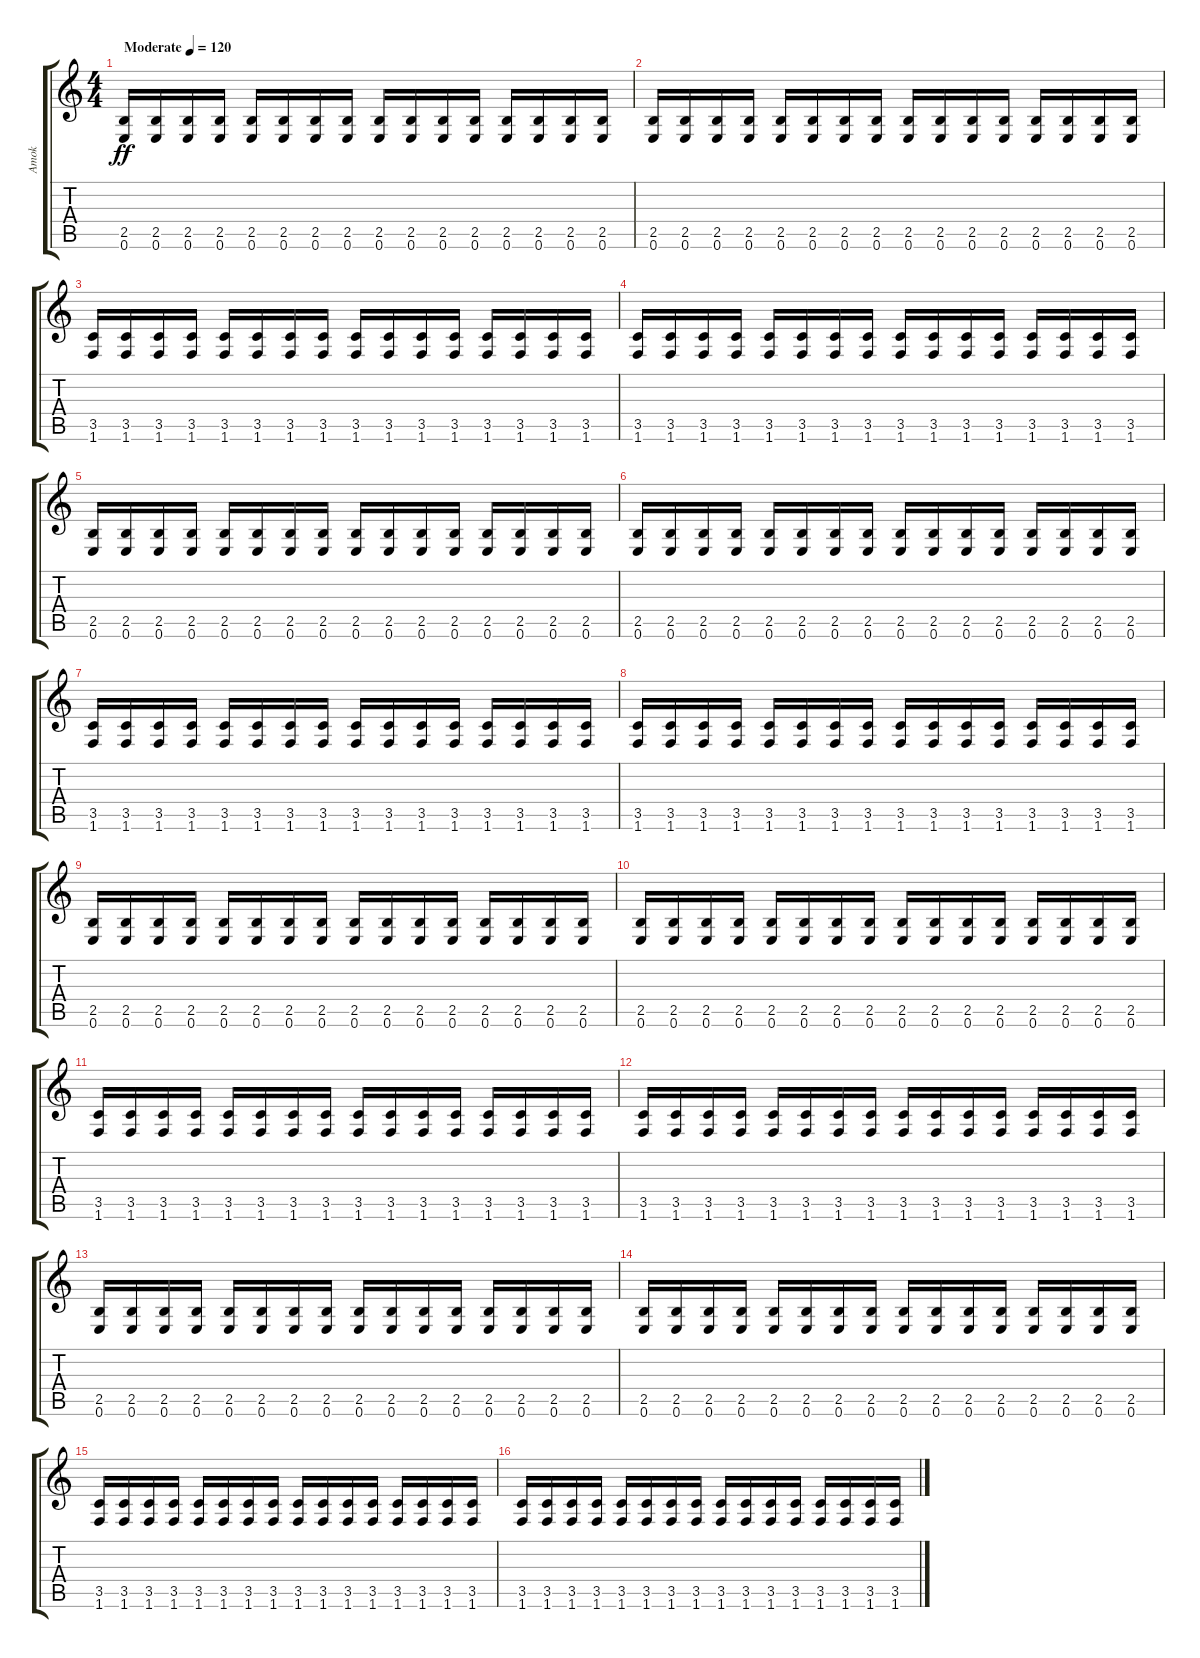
\track ("Amok" "Amok") {instrument distortionguitar}
\staff {score tabs}
\tuning (E4 B3 G3 D3 A2 E2) {hide}
\ts (4 4)
\tempo (120 "Moderate")
\tempo 155
\tempo (120 "Moderate")
\clef g2
\ks c
(2.5 0.6).16{dy ff instrument distortionguitar} (2.5 0.6).16 (2.5 0.6).16 (2.5 0.6).16 (2.5 0.6).16 (2.5 0.6).16 (2.5 0.6).16 (2.5 0.6).16 (2.5 0.6).16 (2.5 0.6).16 (2.5 0.6).16 (2.5 0.6).16 (2.5 0.6).16 (2.5 0.6).16 (2.5 0.6).16 (2.5 0.6).16 |
(2.5 0.6).16 (2.5 0.6).16 (2.5 0.6).16 (2.5 0.6).16 (2.5 0.6).16 (2.5 0.6).16 (2.5 0.6).16 (2.5 0.6).16 (2.5 0.6).16 (2.5 0.6).16 (2.5 0.6).16 (2.5 0.6).16 (2.5 0.6).16 (2.5 0.6).16 (2.5 0.6).16 (2.5 0.6).16 |
(3.5 1.6).16 (3.5 1.6).16 (3.5 1.6).16 (3.5 1.6).16 (3.5 1.6).16 (3.5 1.6).16 (3.5 1.6).16 (3.5 1.6).16 (3.5 1.6).16 (3.5 1.6).16 (3.5 1.6).16 (3.5 1.6).16 (3.5 1.6).16 (3.5 1.6).16 (3.5 1.6).16 (3.5 1.6).16 |
(3.5 1.6).16 (3.5 1.6).16 (3.5 1.6).16 (3.5 1.6).16 (3.5 1.6).16 (3.5 1.6).16 (3.5 1.6).16 (3.5 1.6).16 (3.5 1.6).16 (3.5 1.6).16 (3.5 1.6).16 (3.5 1.6).16 (3.5 1.6).16 (3.5 1.6).16 (3.5 1.6).16 (3.5 1.6).16 |
(2.5 0.6).16 (2.5 0.6).16 (2.5 0.6).16 (2.5 0.6).16 (2.5 0.6).16 (2.5 0.6).16 (2.5 0.6).16 (2.5 0.6).16 (2.5 0.6).16 (2.5 0.6).16 (2.5 0.6).16 (2.5 0.6).16 (2.5 0.6).16 (2.5 0.6).16 (2.5 0.6).16 (2.5 0.6).16 |
(2.5 0.6).16 (2.5 0.6).16 (2.5 0.6).16 (2.5 0.6).16 (2.5 0.6).16 (2.5 0.6).16 (2.5 0.6).16 (2.5 0.6).16 (2.5 0.6).16 (2.5 0.6).16 (2.5 0.6).16 (2.5 0.6).16 (2.5 0.6).16 (2.5 0.6).16 (2.5 0.6).16 (2.5 0.6).16 |
(3.5 1.6).16 (3.5 1.6).16 (3.5 1.6).16 (3.5 1.6).16 (3.5 1.6).16 (3.5 1.6).16 (3.5 1.6).16 (3.5 1.6).16 (3.5 1.6).16 (3.5 1.6).16 (3.5 1.6).16 (3.5 1.6).16 (3.5 1.6).16 (3.5 1.6).16 (3.5 1.6).16 (3.5 1.6).16 |
(3.5 1.6).16 (3.5 1.6).16 (3.5 1.6).16 (3.5 1.6).16 (3.5 1.6).16 (3.5 1.6).16 (3.5 1.6).16 (3.5 1.6).16 (3.5 1.6).16 (3.5 1.6).16 (3.5 1.6).16 (3.5 1.6).16 (3.5 1.6).16 (3.5 1.6).16 (3.5 1.6).16 (3.5 1.6).16 |
(2.5 0.6).16 (2.5 0.6).16 (2.5 0.6).16 (2.5 0.6).16 (2.5 0.6).16 (2.5 0.6).16 (2.5 0.6).16 (2.5 0.6).16 (2.5 0.6).16 (2.5 0.6).16 (2.5 0.6).16 (2.5 0.6).16 (2.5 0.6).16 (2.5 0.6).16 (2.5 0.6).16 (2.5 0.6).16 |
(2.5 0.6).16 (2.5 0.6).16 (2.5 0.6).16 (2.5 0.6).16 (2.5 0.6).16 (2.5 0.6).16 (2.5 0.6).16 (2.5 0.6).16 (2.5 0.6).16 (2.5 0.6).16 (2.5 0.6).16 (2.5 0.6).16 (2.5 0.6).16 (2.5 0.6).16 (2.5 0.6).16 (2.5 0.6).16 |
(3.5 1.6).16 (3.5 1.6).16 (3.5 1.6).16 (3.5 1.6).16 (3.5 1.6).16 (3.5 1.6).16 (3.5 1.6).16 (3.5 1.6).16 (3.5 1.6).16 (3.5 1.6).16 (3.5 1.6).16 (3.5 1.6).16 (3.5 1.6).16 (3.5 1.6).16 (3.5 1.6).16 (3.5 1.6).16 |
(3.5 1.6).16 (3.5 1.6).16 (3.5 1.6).16 (3.5 1.6).16 (3.5 1.6).16 (3.5 1.6).16 (3.5 1.6).16 (3.5 1.6).16 (3.5 1.6).16 (3.5 1.6).16 (3.5 1.6).16 (3.5 1.6).16 (3.5 1.6).16 (3.5 1.6).16 (3.5 1.6).16 (3.5 1.6).16 |
(2.5 0.6).16 (2.5 0.6).16 (2.5 0.6).16 (2.5 0.6).16 (2.5 0.6).16 (2.5 0.6).16 (2.5 0.6).16 (2.5 0.6).16 (2.5 0.6).16 (2.5 0.6).16 (2.5 0.6).16 (2.5 0.6).16 (2.5 0.6).16 (2.5 0.6).16 (2.5 0.6).16 (2.5 0.6).16 |
(2.5 0.6).16 (2.5 0.6).16 (2.5 0.6).16 (2.5 0.6).16 (2.5 0.6).16 (2.5 0.6).16 (2.5 0.6).16 (2.5 0.6).16 (2.5 0.6).16 (2.5 0.6).16 (2.5 0.6).16 (2.5 0.6).16 (2.5 0.6).16 (2.5 0.6).16 (2.5 0.6).16 (2.5 0.6).16 |
(3.5 1.6).16 (3.5 1.6).16 (3.5 1.6).16 (3.5 1.6).16 (3.5 1.6).16 (3.5 1.6).16 (3.5 1.6).16 (3.5 1.6).16 (3.5 1.6).16 (3.5 1.6).16 (3.5 1.6).16 (3.5 1.6).16 (3.5 1.6).16 (3.5 1.6).16 (3.5 1.6).16 (3.5 1.6).16 |
(3.5 1.6).16 (3.5 1.6).16 (3.5 1.6).16 (3.5 1.6).16 (3.5 1.6).16 (3.5 1.6).16 (3.5 1.6).16 (3.5 1.6).16 (3.5 1.6).16 (3.5 1.6).16 (3.5 1.6).16 (3.5 1.6).16 (3.5 1.6).16 (3.5 1.6).16 (3.5 1.6).16 (3.5 1.6).16
